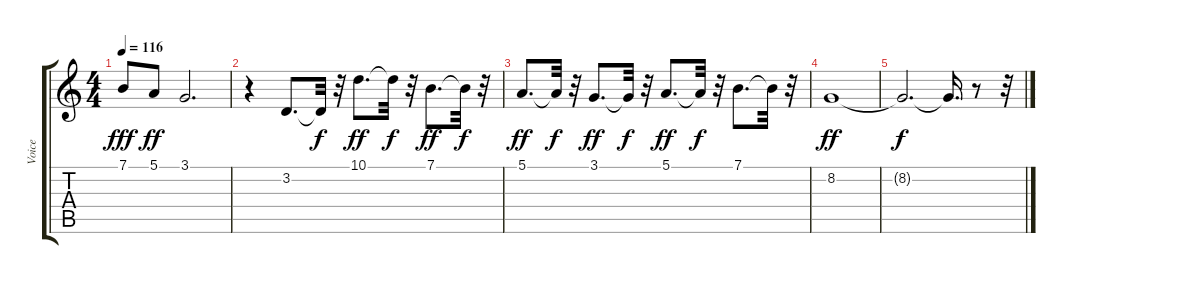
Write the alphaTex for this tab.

\track ("Voice" "Voice") {instrument oboe}
\staff {score tabs}
\tuning (E4 B3 G3 D3 A2 E2) {hide}
\ts (4 4)
\tempo 116
\clef g2
\ks c
7.1.8{dy fff volume 10} 5.1.8{dy ff volume 9} 3.1.2{d volume 9} |
r.4 3.2.8{d volume 7} 3.2{t}.32{dy f} r.32 10.1.8{d dy ff volume 7} 10.1{t}.32{dy f} r.32 7.1.8{d dy ff volume 6} 7.1{t}.32{dy f} r.32 |
5.1.8{d dy ff volume 6} 5.1{t}.32{dy f} r.32 3.1.8{d dy ff volume 5} 3.1{t}.32{dy f} r.32 5.1.8{d dy ff volume 5} 5.1{t}.32{dy f} r.32 7.1.8{d volume 4} 7.1{t}.32 r.32 |
8.2.1{dy ff volume 4} |
8.2{t}.2{d dy f} 8.2{t}.16{d} r.8 r.32
